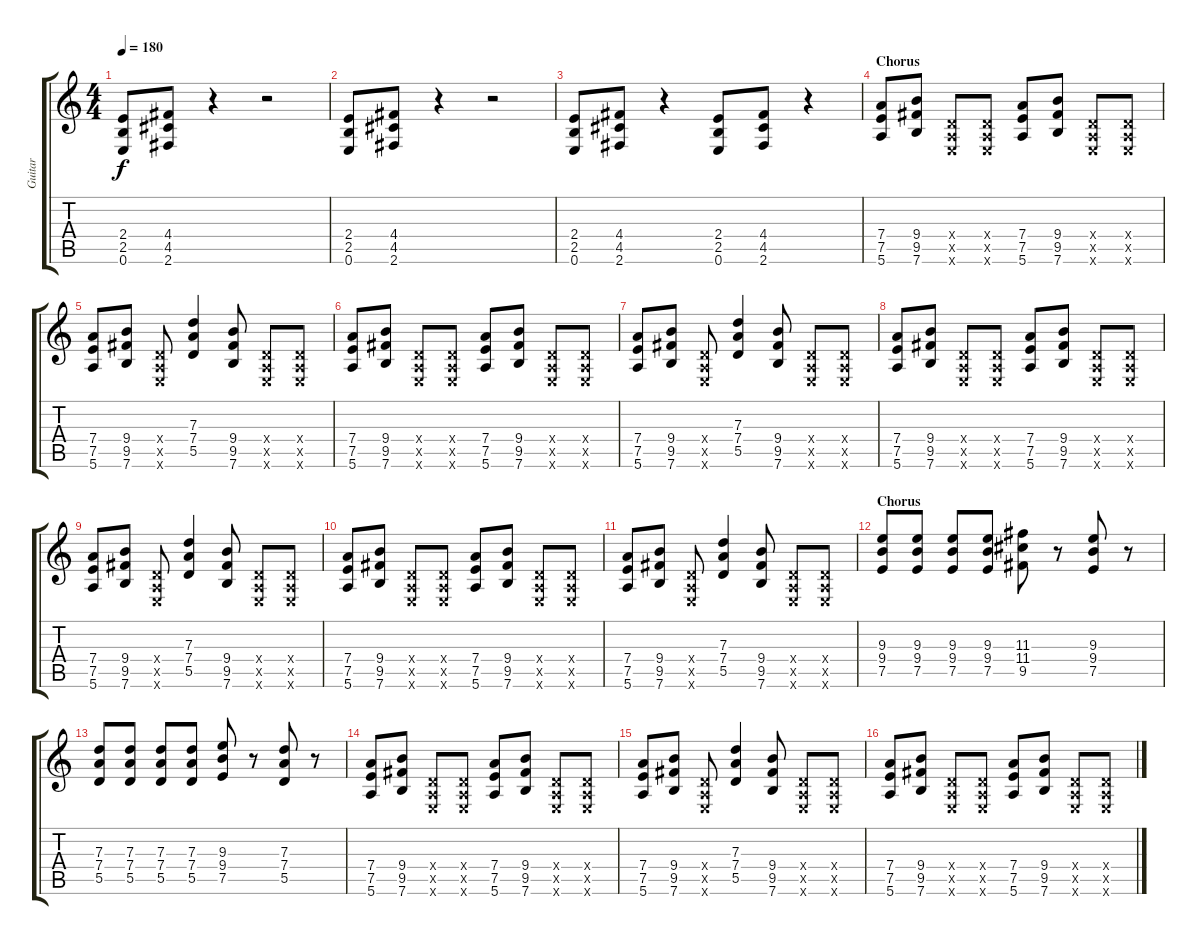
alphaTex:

\track ("Guitar" "Guitar") {instrument distortionguitar}
\staff {score tabs}
\tuning (E4 B3 G3 D3 A2 E2) {hide}
\ts (4 4)
\tempo 180
\clef g2
\ks c
(2.4 2.5 0.6).8{dy f} (4.4 4.5 2.6).8 r.4 r.2 |
(2.4 2.5 0.6).8 (4.4 4.5 2.6).8 r.4 r.2 |
(2.4 2.5 0.6).8 (4.4 4.5 2.6).8 r.4 (2.4 2.5 0.6).8 (4.4 4.5 2.6).8 r.4 |
\section ("" "Chorus")
(7.4 7.5 5.6).8 (9.4 9.5 7.6).8 (0.4{x} 0.5{x} 0.6{x}).8 (0.4{x} 0.5{x} 0.6{x}).8 (7.4 7.5 5.6).8 (9.4 9.5 7.6).8 (0.4{x} 0.5{x} 0.6{x}).8 (0.4{x} 0.5{x} 0.6{x}).8 |
(7.4 7.5 5.6).8 (9.4 9.5 7.6).8 (0.4{x} 0.5{x} 0.6{x}).8 (7.3 7.4 5.5).4 (9.4 9.5 7.6).8 (0.4{x} 0.5{x} 0.6{x}).8 (0.4{x} 0.5{x} 0.6{x}).8 |
(7.4 7.5 5.6).8 (9.4 9.5 7.6).8 (0.4{x} 0.5{x} 0.6{x}).8 (0.4{x} 0.5{x} 0.6{x}).8 (7.4 7.5 5.6).8 (9.4 9.5 7.6).8 (0.4{x} 0.5{x} 0.6{x}).8 (0.4{x} 0.5{x} 0.6{x}).8 |
(7.4 7.5 5.6).8 (9.4 9.5 7.6).8 (0.4{x} 0.5{x} 0.6{x}).8 (7.3 7.4 5.5).4 (9.4 9.5 7.6).8 (0.4{x} 0.5{x} 0.6{x}).8 (0.4{x} 0.5{x} 0.6{x}).8 |
(7.4 7.5 5.6).8 (9.4 9.5 7.6).8 (0.4{x} 0.5{x} 0.6{x}).8 (0.4{x} 0.5{x} 0.6{x}).8 (7.4 7.5 5.6).8 (9.4 9.5 7.6).8 (0.4{x} 0.5{x} 0.6{x}).8 (0.4{x} 0.5{x} 0.6{x}).8 |
(7.4 7.5 5.6).8 (9.4 9.5 7.6).8 (0.4{x} 0.5{x} 0.6{x}).8 (7.3 7.4 5.5).4 (9.4 9.5 7.6).8 (0.4{x} 0.5{x} 0.6{x}).8 (0.4{x} 0.5{x} 0.6{x}).8 |
(7.4 7.5 5.6).8 (9.4 9.5 7.6).8 (0.4{x} 0.5{x} 0.6{x}).8 (0.4{x} 0.5{x} 0.6{x}).8 (7.4 7.5 5.6).8 (9.4 9.5 7.6).8 (0.4{x} 0.5{x} 0.6{x}).8 (0.4{x} 0.5{x} 0.6{x}).8 |
(7.4 7.5 5.6).8 (9.4 9.5 7.6).8 (0.4{x} 0.5{x} 0.6{x}).8 (7.3 7.4 5.5).4 (9.4 9.5 7.6).8 (0.4{x} 0.5{x} 0.6{x}).8 (0.4{x} 0.5{x} 0.6{x}).8 |
\section ("" "Chorus")
(9.3 9.4 7.5).8 (9.3 9.4 7.5).8 (9.3 9.4 7.5).8 (9.3 9.4 7.5).8 (11.3 11.4 9.5).8 r.8 (9.3 9.4 7.5).8 r.8 |
(7.3 7.4 5.5).8 (7.3 7.4 5.5).8 (7.3 7.4 5.5).8 (7.3 7.4 5.5).8 (9.3 9.4 7.5).8 r.8 (7.3 7.4 5.5).8 r.8 |
(7.4 7.5 5.6).8 (9.4 9.5 7.6).8 (0.4{x} 0.5{x} 0.6{x}).8 (0.4{x} 0.5{x} 0.6{x}).8 (7.4 7.5 5.6).8 (9.4 9.5 7.6).8 (0.4{x} 0.5{x} 0.6{x}).8 (0.4{x} 0.5{x} 0.6{x}).8 |
(7.4 7.5 5.6).8 (9.4 9.5 7.6).8 (0.4{x} 0.5{x} 0.6{x}).8 (7.3 7.4 5.5).4 (9.4 9.5 7.6).8 (0.4{x} 0.5{x} 0.6{x}).8 (0.4{x} 0.5{x} 0.6{x}).8 |
(7.4 7.5 5.6).8 (9.4 9.5 7.6).8 (0.4{x} 0.5{x} 0.6{x}).8 (0.4{x} 0.5{x} 0.6{x}).8 (7.4 7.5 5.6).8 (9.4 9.5 7.6).8 (0.4{x} 0.5{x} 0.6{x}).8 (0.4{x} 0.5{x} 0.6{x}).8
